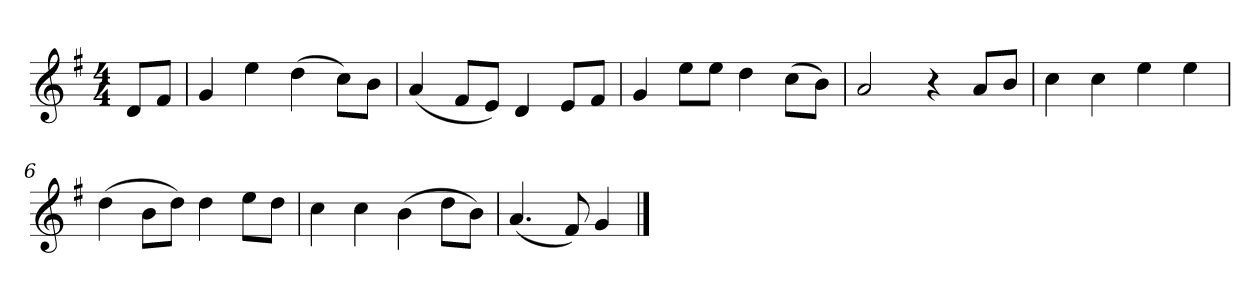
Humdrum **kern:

**kern
*part1
*staff1
*k[f#]
*M4/4
*MM120
=
8dL
8f#J
=1
4g
4ee
(4dd
8ccL)
8bJ
=2
(4a
8f#L
8eJ)
4d
8eL
8f#J
=3
4g
8eeL
8eeJ
4dd
(8ccL
8bJ)
=4
2a
4r
8aL
8bJ
=5
4cc
4cc
4ee
4ee
=6
(4dd
8bL
8ddJ)
4dd
8eeL
8ddJ
=7
4cc
4cc
(4b
8ddL
8bJ)
=8
(4.a
8f#)
4g
==
*-
